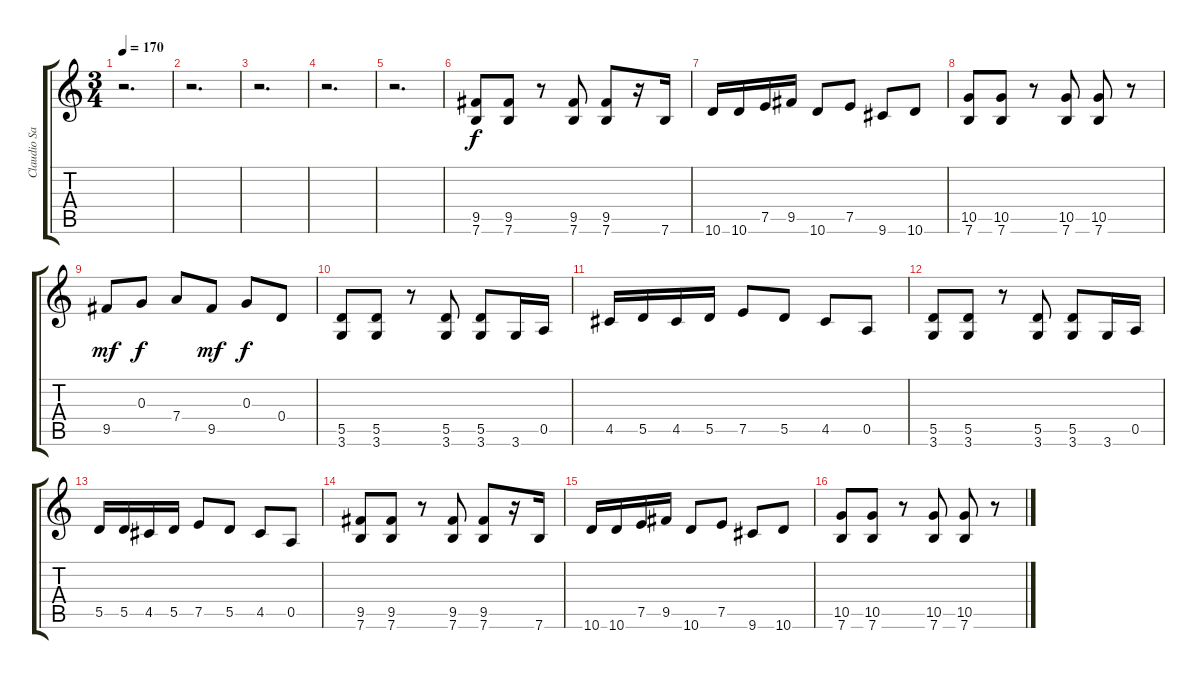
\track ("Claudio Sanchez" "Claudio Sa") {instrument distortionguitar}
\staff {score tabs}
\tuning (E4 B3 G3 D3 A2 E2) {hide}
\ts (3 4)
\tempo 170
\clef g2
\ks c
r.2{d dy f} |
r.2{d} |
r.2{d} |
r.2{d} |
r.2{d} |
(9.5 7.6).8 (9.5 7.6).8 r.8 (9.5 7.6).8 (9.5 7.6).8 r.16 7.6.16 |
10.6.16 10.6.16 7.5.16 9.5.16 10.6.8 7.5.8 9.6.8 10.6.8 |
(10.5 7.6).8 (10.5 7.6).8 r.8 (10.5 7.6).8 (10.5 7.6).8 r.8 |
9.5.8{dy mf} 0.3.8{dy f} 7.4.8 9.5.8{dy mf} 0.3.8{dy f} 0.4.8 |
(5.5 3.6).8 (5.5 3.6).8 r.8 (5.5 3.6).8 (5.5 3.6).8 3.6.16 0.5.16 |
4.5.16 5.5.16 4.5.16 5.5.16 7.5.8 5.5.8 4.5.8 0.5.8 |
(5.5 3.6).8 (5.5 3.6).8 r.8 (5.5 3.6).8 (5.5 3.6).8 3.6.16 0.5.16 |
5.5.16 5.5.16 4.5.16 5.5.16 7.5.8 5.5.8 4.5.8 0.5.8 |
(9.5 7.6).8 (9.5 7.6).8 r.8 (9.5 7.6).8 (9.5 7.6).8 r.16 7.6.16 |
10.6.16 10.6.16 7.5.16 9.5.16 10.6.8 7.5.8 9.6.8 10.6.8 |
(10.5 7.6).8 (10.5 7.6).8 r.8 (10.5 7.6).8 (10.5 7.6).8 r.8
